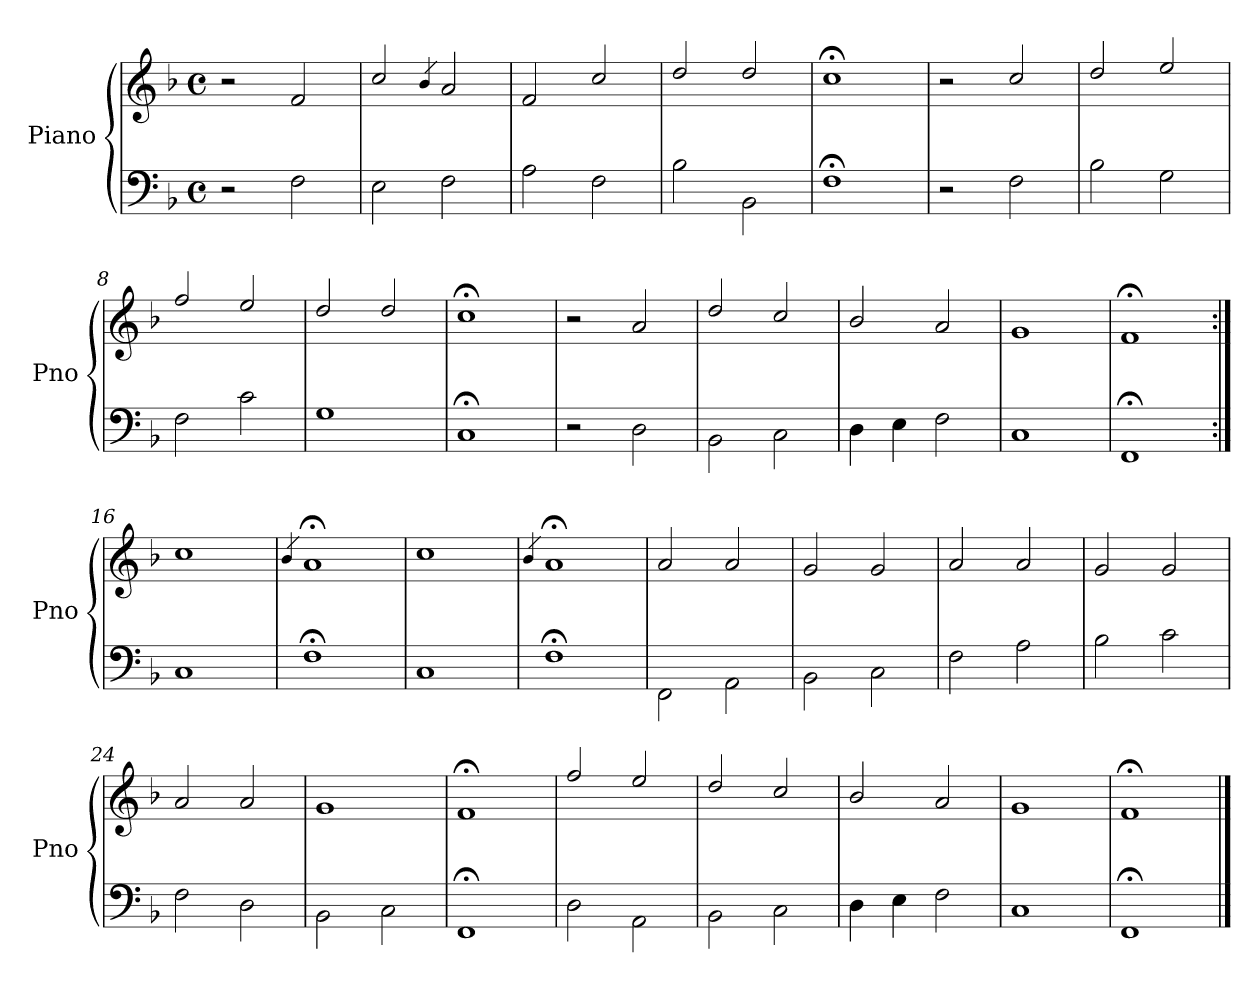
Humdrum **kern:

**kern	**kern
*part1	*part1
*staff2	*staff1
*I"Piano	*
*I'Pno	*
*clefF4	*clefG2
*k[b-]	*k[b-]
*F:	*F:
*M4/4	*M4/4
*met(c)	*met(c)
=1	=1
2r	2r
2F\	2f/
=2	=2
2E\	2cc/
.	4qb-/
2F\	2a/
=3	=3
2A\	2f/
2F\	2cc/
=4	=4
2B-\	2dd/
2BB-\	2dd/
=5	=5
1F;\	1cc;</
=6	=6
2r	2r
2F\	2cc/
=7	=7
2B-\	2dd/
2G\	2ee/
=8	=8
2F\	2ff/
2c\	2ee/
=9	=9
1G\	2dd/
.	2dd/
=10	=10
1C;\	1cc;</
!!LO:LB:g=z
=11	=11
2r	2r
2D\	2a/
=12	=12
2BB-\	2dd/
2C\	2cc/
=13	=13
4D\	2b-/
4E\	.
2F\	2a/
=14	=14
1C\	1g/
=15	=15
1FF;\	1f;</
=16:|!	=16:|!
1C\	1cc/
=17	=17
.	4qb-/
1F;\	1a;</
=18	=18
1C\	1cc/
=19	=19
.	4qb-/
1F;\	1a;</
!!LO:LB:g=z
=20	=20
2FF\	2a/
2AA\	2a/
=21	=21
2BB-\	2g/
2C\	2g/
=22	=22
2F\	2a/
2A\	2a/
=23	=23
2B-\	2g/
2c\	2g/
=24	=24
2F\	2a/
2D\	2a/
=25	=25
2BB-\	1g/
2C\	.
=26	=26
1FF;\	1f;</
=27	=27
2D\	2ff/
2AA\	2ee/
=28	=28
2BB-\	2dd/
2C\	2cc/
=29	=29
4D\	2b-/
4E\	.
2F\	2a/
=30	=30
1C\	1g/
=31	=31
1FF;\	1f;</
==	==
*-	*-
